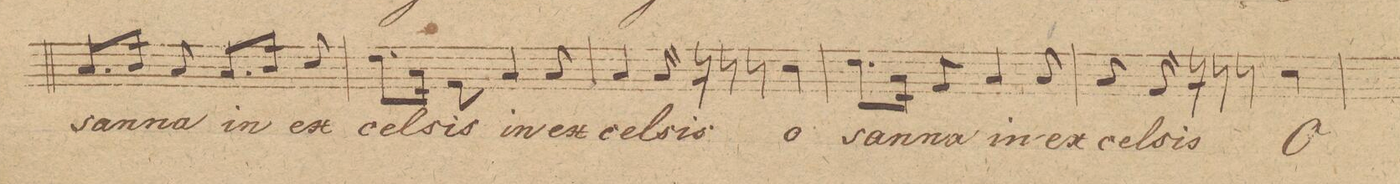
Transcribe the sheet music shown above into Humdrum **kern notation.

**kern	**text
*I"Tenore 2do	*
*clefC4	*
*k[]	*
*M6/8	*
8.G/L	-san-
16A/Jk	.
8G/	-na
8.G/L	in
16A/Jk	.
8B/	ex-
=25	=25
8.c\L	-cel-
16G\Jk	.
8E\	-sis
4G/	in
8G/	ex-
=26	=26
8G/	-cel-
16G/	-sis
16r	.
8r	.
8r	.
4B\	o-
=27	=27
8.c\L	-san-
16G\Jk	.
8E/	-na
4G/	in
8G/	ex-
=28	=28
8G/	-cel-
16E/	-sis
16r	.
8r	.
8r	.
4B\	O-
=29	=29
*-	*-
